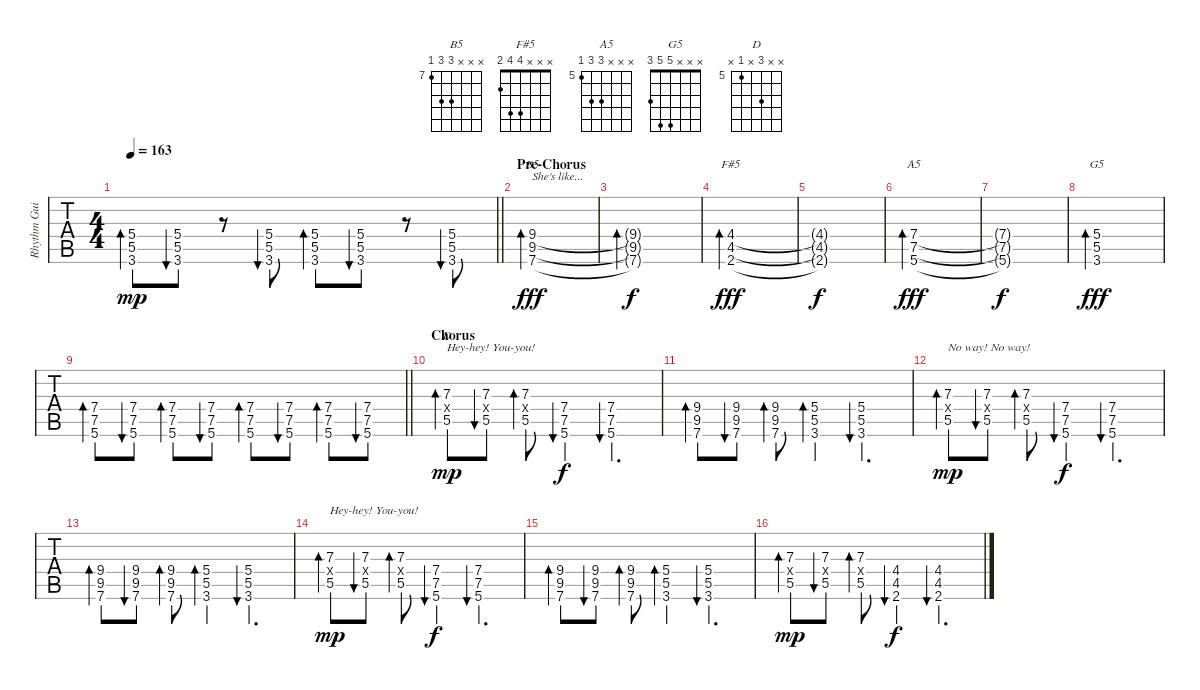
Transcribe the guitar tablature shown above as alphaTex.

\track ("Rhythm Guitar" "Rhythm Gui") {instrument distortionguitar}
\staff {tabs}
\tuning (E4 B3 G3 D3 A2 E2) {hide}
\chord ("B5" x x x 9 9 7) {firstfret 7}
\chord ("F#5" x x x 4 4 2)
\chord ("A5" x x x 7 7 5) {firstfret 5}
\chord ("G5" x x x 5 5 3)
\chord ("D" x x 7 x 5 x) {firstfret 5}
\ts (4 4)
\tempo 163
\clef g2
\barLineRight lightlight
\ks c
(5.4 5.5 3.6).8{bd 30 dy mp} (5.4 5.5 3.6).8{bu 30} r.8 (5.4 5.5 3.6).8{bu 30} (5.4 5.5 3.6).8{bd 30} (5.4 5.5 3.6).8{bu 30} r.8 (5.4 5.5 3.6).8{bu 30} |
\section ("" "Pre-Chorus")
(9.4 9.5 7.6).1{bd 60 ch "B5" txt "She's like..." dy fff volume 10 balance 9} |
(9.4{t} 9.5{t} 7.6{t}).1{bd 60 dy f} |
(4.4 4.5 2.6).1{bd 60 ch "F#5" dy fff} |
(4.4{t} 4.5{t} 2.6{t}).1{dy f} |
(7.4 7.5 5.6).1{bd 60 ch "A5" dy fff} |
(7.4{t} 7.5{t} 5.6{t}).1{dy f} |
(5.4 5.5 3.6).1{bd 60 ch "G5" dy fff} |
\barLineRight lightlight
(7.4 7.5 5.6).8{bd 60} (7.4 7.5 5.6).8{bu 60} (7.4 7.5 5.6).8{bd 60} (7.4 7.5 5.6).8{bu 60} (7.4 7.5 5.6).8{bd 60} (7.4 7.5 5.6).8{bu 60} (7.4 7.5 5.6).8{bd 60} (7.4 7.5 5.6).8{bu 60} |
\section ("" "Chorus")
(7.3 0.4{x} 5.5).8{bd 30 ch "D" txt "Hey-hey! You-you!" dy mp volume 12 balance 4} (7.3 0.4{x} 5.5).8{bu 30} (7.3 0.4{x} 5.5).8{bd 30} (7.4 7.5 5.6).4{bu 60 dy f} (7.4 7.5 5.6).4{d bu 30} |
(9.4 9.5 7.6).8{bd 30} (9.4 9.5 7.6).8{bu 30} (9.4 9.5 7.6).8{bd 30} (5.4 5.5 3.6).4{bd 30} (5.4 5.5 3.6).4{d bu 30} |
(7.3 0.4{x} 5.5).8{bd 30 txt "No way! No way!" dy mp} (7.3 0.4{x} 5.5).8{bu 30} (7.3 0.4{x} 5.5).8{bd 30} (7.4 7.5 5.6).4{bu 60 dy f} (7.4 7.5 5.6).4{d bu 30} |
(9.4 9.5 7.6).8{bd 30} (9.4 9.5 7.6).8{bu 30} (9.4 9.5 7.6).8{bd 30} (5.4 5.5 3.6).4{bd 30} (5.4 5.5 3.6).4{d bu 30} |
(7.3 0.4{x} 5.5).8{bd 30 txt "Hey-hey! You-you!" dy mp} (7.3 0.4{x} 5.5).8{bu 30} (7.3 0.4{x} 5.5).8{bd 30} (7.4 7.5 5.6).4{bu 60 dy f} (7.4 7.5 5.6).4{d bu 30} |
(9.4 9.5 7.6).8{bd 30} (9.4 9.5 7.6).8{bu 30} (9.4 9.5 7.6).8{bd 30} (5.4 5.5 3.6).4{bd 30} (5.4 5.5 3.6).4{d bu 30} |
(7.3 0.4{x} 5.5).8{bd 30 dy mp} (7.3 0.4{x} 5.5).8{bu 30} (7.3 0.4{x} 5.5).8{bd 30} (4.4 4.5 2.6).4{bu 60 dy f} (4.4 4.5 2.6).4{d bu 60}
